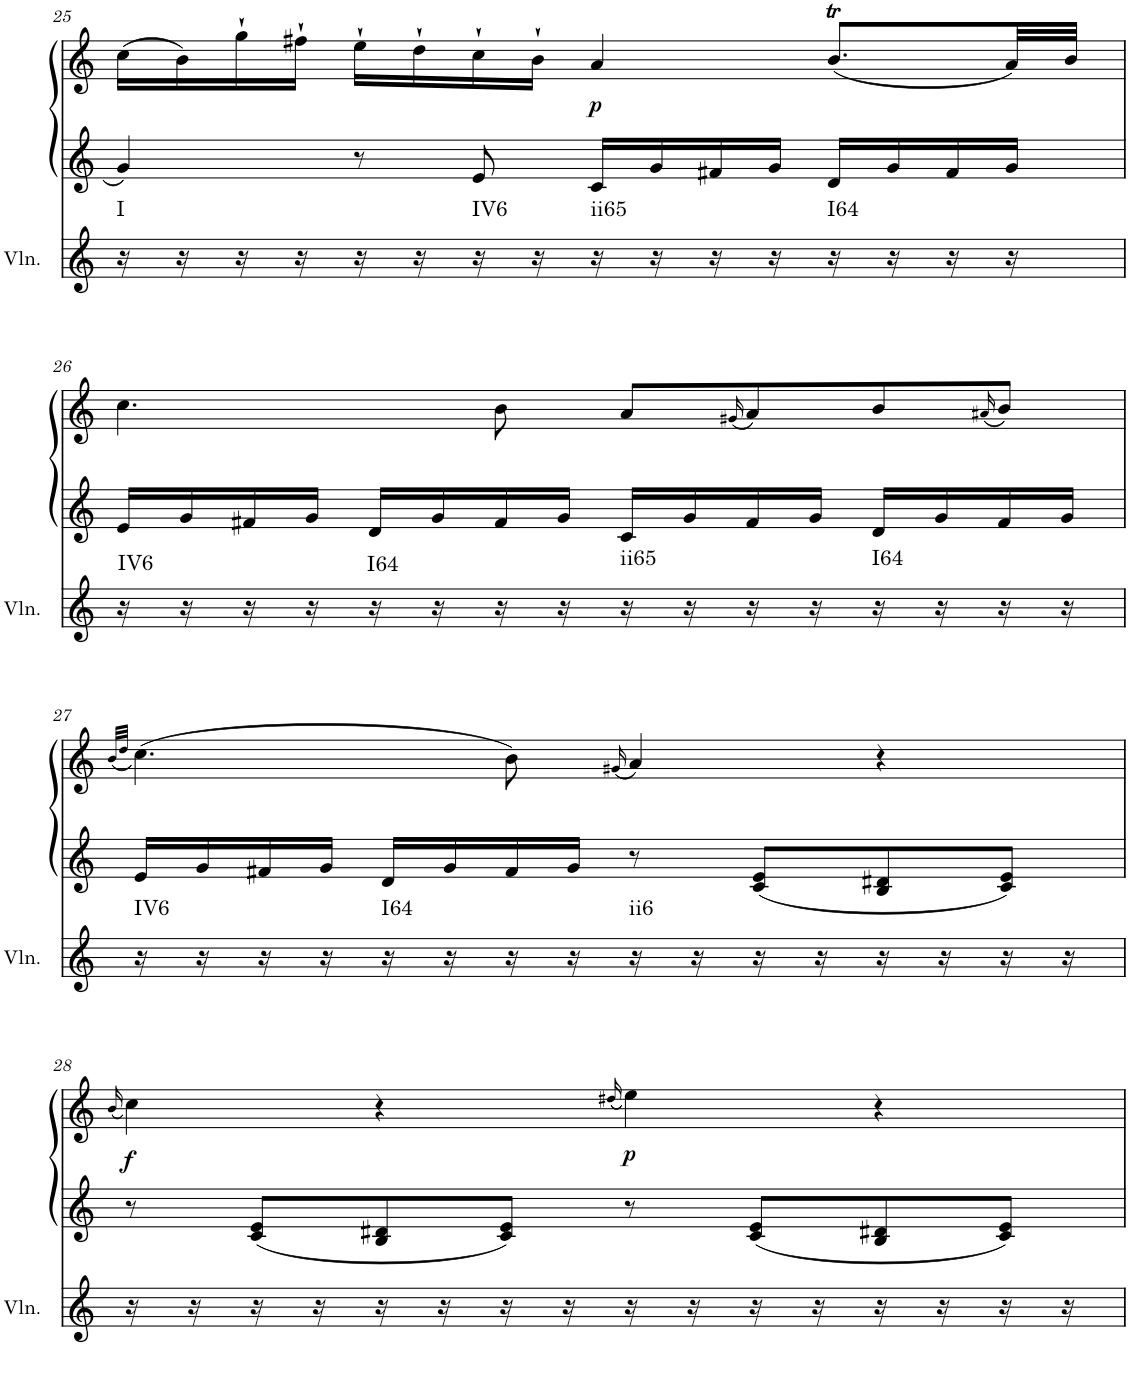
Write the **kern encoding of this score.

**kern	**harte	**kern	**kern	**dynam
*part2	*part2	*part1	*part1	*part1
*staff3	*	*staff2	*staff1	*staff1/2
*I"Violin	*	*I"Klavier linke Hand	*	*
*I'Vln.	*	*	*	*
!!LO:PB:g=z
*clefG2	*	*clefF4	*clefG2	*
*k[]	*	*k[]	*k[]	*
*M4/4	*	*M4/4	*M4/4	*
=25	=25	=25	=25	=25
!	!LO:H:kt=I	!	!	!
16r	N	4g/	(16cc\LL	.
16r	.	.	16b\)	.
16r	.	.	16gg`\	.
16r	.	.	16ff#X`\JJ	.
16r	.	8r	16ee`\LL	.
16r	.	.	16dd`\	.
!	!LO:H:kt=IV6	!	!	!
16r	N	8e/	16cc`\	.
16r	.	.	16b`\JJ	.
!	!LO:H:kt=ii65	!	!	!LO:DY:b
16r	N	16c/LL	4a/	p
16r	.	16g/	.	.
16r	.	16f#X/	.	.
16r	.	16g/JJ	.	.
!	!LO:H:kt=I64	!	!	!
16r	N	16d/LL	(8.bt/L	.
16r	.	16g/	.	.
16r	.	16f#/	.	.
16r	.	16g/JJ	32a/LL)	.
.	.	.	32b/JJJ	.
!!LO:LB:g=z
=26	=26	=26	=26	=26
!	!LO:H:kt=IV6	!	!	!
16r	N	16e/LL	4.cc\	.
16r	.	16g/	.	.
16r	.	16f#X/	.	.
16r	.	16g/JJ	.	.
!	!LO:H:kt=I64	!	!	!
16r	N	16d/LL	.	.
16r	.	16g/	.	.
16r	.	16f#/	8b\	.
16r	.	16g/JJ	.	.
!	!LO:H:kt=ii65	!	!	!
16r	N	16c/LL	8a/L	.
16r	.	16g/	.	.
.	.	.	(16qg#X/	.
16r	.	16f#/	8a/)	.
16r	.	16g/JJ	.	.
!	!LO:H:kt=I64	!	!	!
16r	N	16d/LL	8b/	.
16r	.	16g/	.	.
.	.	.	(16qa#X/	.
16r	.	16f#/	8b/J)	.
16r	.	16g/JJ	.	.
!!LO:LB:g=z
=27	=27	=27	=27	=27
.	.	.	(32qb/LLL	.
.	.	.	32qdd/JJJ	.
!	!LO:H:kt=IV6	!	!	!
16r	N	16e/LL	(4.cc\)	.
16r	.	16g/	.	.
16r	.	16f#X/	.	.
16r	.	16g/JJ	.	.
!	!LO:H:kt=I64	!	!	!
16r	N	16d/LL	.	.
16r	.	16g/	.	.
16r	.	16f#/	8b\)	.
16r	.	16g/JJ	.	.
.	.	.	(16qg#X/	.
!	!LO:H:kt=ii6	!	!	!
16r	N	8r	4a/)	.
16r	.	.	.	.
16r	.	8c/ 8e/L	.	.
16r	.	.	.	.
16r	.	8B/ 8d#X/	4r	.
16r	.	.	.	.
16r	.	8c/ 8e/J	.	.
16r	.	.	.	.
!!LO:LB:g=z
=28	=28	=28	=28	=28
.	.	.	(16qb/	.
!	!	!	!	!LO:DY:b
16r	.	8r	4cc\)	f
16r	.	.	.	.
16r	.	8c/ 8e/L	.	.
16r	.	.	.	.
16r	.	8B/ 8d#X/	4r	.
16r	.	.	.	.
16r	.	8c/ 8e/J	.	.
16r	.	.	.	.
.	.	.	(16qdd#X/	.
!	!	!	!	!LO:DY:b
16r	.	8r	4ee\)	p
16r	.	.	.	.
16r	.	8c/ 8e/L	.	.
16r	.	.	.	.
16r	.	8B/ 8d#X/	4r	.
16r	.	.	.	.
16r	.	8c/ 8e/J	.	.
16r	.	.	.	.
=	=	=	=	=
*-	*-	*-	*-	*-
